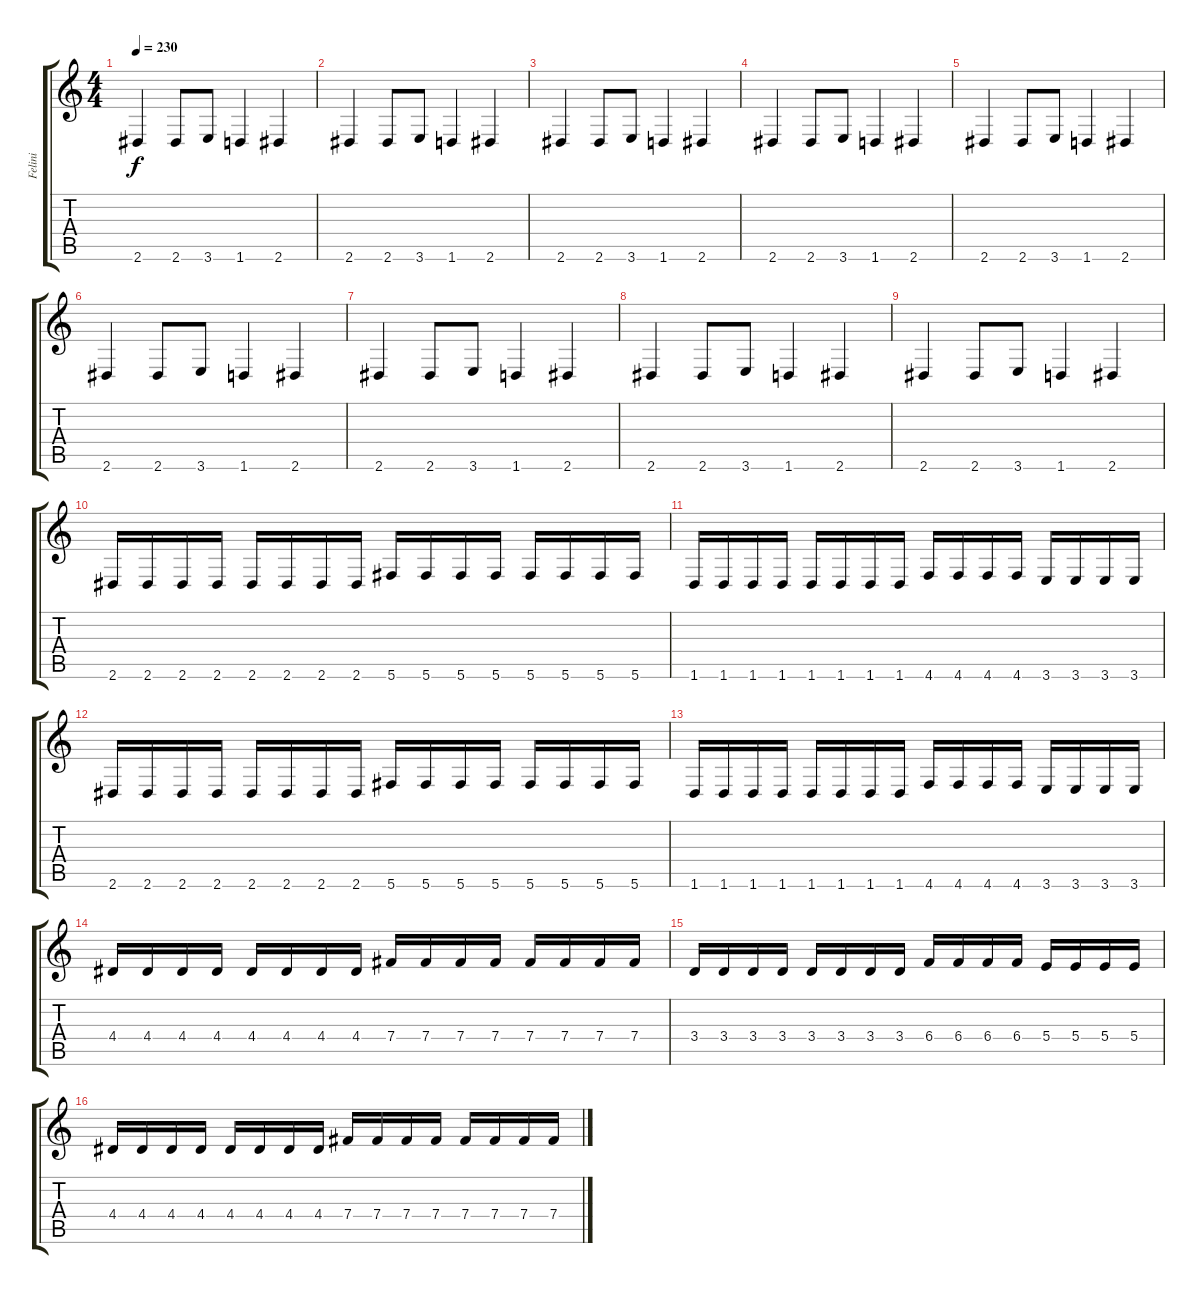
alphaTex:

\track ("Felini" "Felini") {instrument distortionguitar}
\staff {score tabs}
\tuning (Db4 Ab3 E3 B2 Gb2 Db2) {hide}
\ts (4 4)
\tempo 230
\clef g2
\ks c
2.6.4{dy f} 2.6.8 3.6.8 1.6.4 2.6.4 |
2.6.4 2.6.8 3.6.8 1.6.4 2.6.4 |
2.6.4 2.6.8 3.6.8 1.6.4 2.6.4 |
2.6.4 2.6.8 3.6.8 1.6.4 2.6.4 |
2.6.4 2.6.8 3.6.8 1.6.4 2.6.4 |
2.6.4 2.6.8 3.6.8 1.6.4 2.6.4 |
2.6.4 2.6.8 3.6.8 1.6.4 2.6.4 |
2.6.4 2.6.8 3.6.8 1.6.4 2.6.4 |
2.6.4 2.6.8 3.6.8 1.6.4 2.6.4 |
2.6.16 2.6.16 2.6.16 2.6.16 2.6.16 2.6.16 2.6.16 2.6.16 5.6.16 5.6.16 5.6.16 5.6.16 5.6.16 5.6.16 5.6.16 5.6.16 |
1.6.16 1.6.16 1.6.16 1.6.16 1.6.16 1.6.16 1.6.16 1.6.16 4.6.16 4.6.16 4.6.16 4.6.16 3.6.16 3.6.16 3.6.16 3.6.16 |
2.6.16 2.6.16 2.6.16 2.6.16 2.6.16 2.6.16 2.6.16 2.6.16 5.6.16 5.6.16 5.6.16 5.6.16 5.6.16 5.6.16 5.6.16 5.6.16 |
1.6.16 1.6.16 1.6.16 1.6.16 1.6.16 1.6.16 1.6.16 1.6.16 4.6.16 4.6.16 4.6.16 4.6.16 3.6.16 3.6.16 3.6.16 3.6.16 |
4.4.16 4.4.16 4.4.16 4.4.16 4.4.16 4.4.16 4.4.16 4.4.16 7.4.16 7.4.16 7.4.16 7.4.16 7.4.16 7.4.16 7.4.16 7.4.16 |
3.4.16 3.4.16 3.4.16 3.4.16 3.4.16 3.4.16 3.4.16 3.4.16 6.4.16 6.4.16 6.4.16 6.4.16 5.4.16 5.4.16 5.4.16 5.4.16 |
4.4.16 4.4.16 4.4.16 4.4.16 4.4.16 4.4.16 4.4.16 4.4.16 7.4.16 7.4.16 7.4.16 7.4.16 7.4.16 7.4.16 7.4.16 7.4.16
